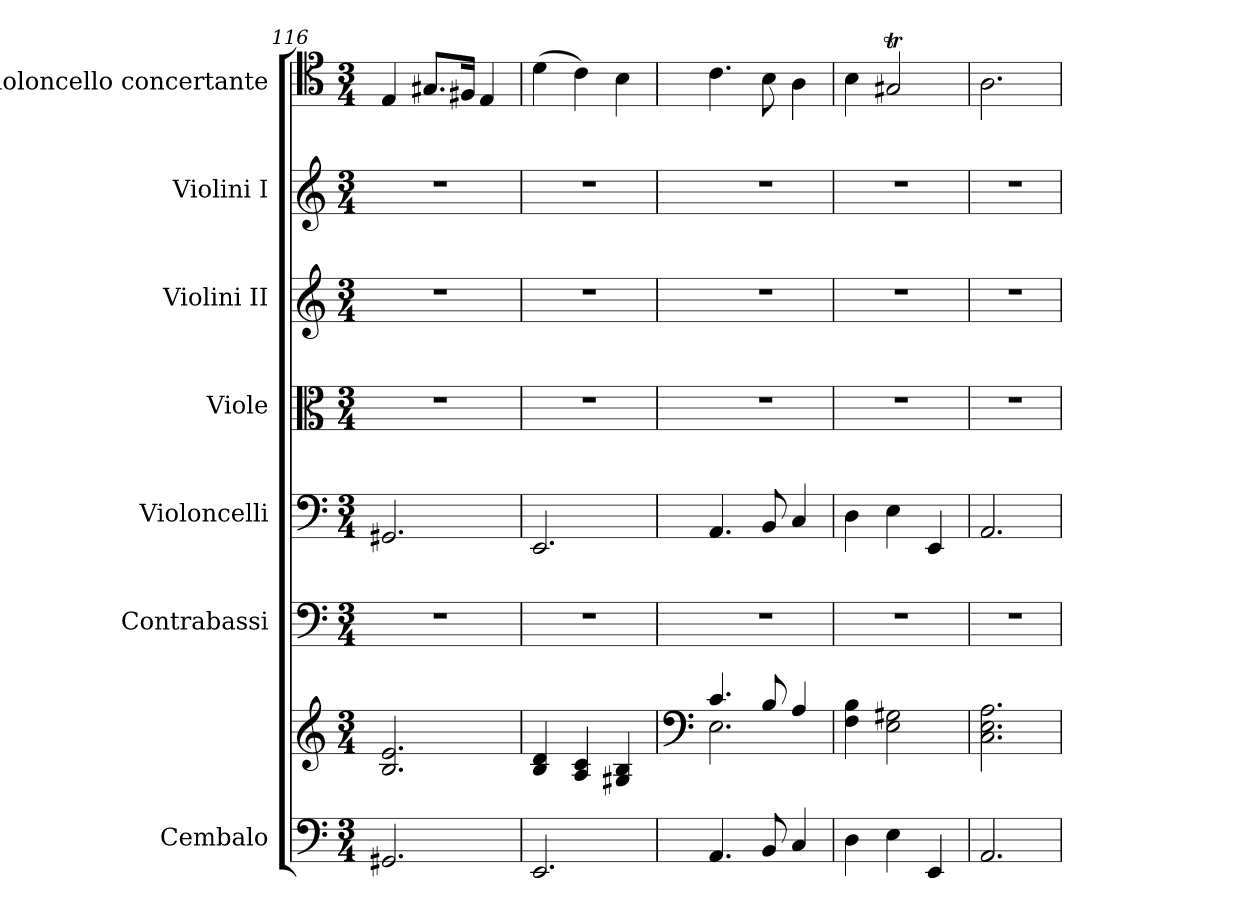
**kern	**kern	**kern	**kern	**kern	**kern	**kern	**kern
*part7	*part7	*part6	*part5	*part4	*part3	*part2	*part1
*staff8	*staff7	*staff6	*staff5	*staff4	*staff3	*staff2	*staff1
*I"Cembalo	*	*I"Contrabassi	*I"Violoncelli	*I"Viole	*I"Violini II	*I"Violini I	*I"Violoncello  concertante
*I'Cbl.	*	*I'Cb.	*I'Vc.	*I'Vle.	*I'Vln. II	*I'Vln. I	*I'Vc.
*clefF4	*clefG2	*clefF4	*clefF4	*clefC3	*clefG2	*clefG2	*clefC4
*	*	*ITrd7c12	*	*	*	*	*
*k[]	*k[]	*k[]	*k[]	*k[]	*k[]	*k[]	*k[]
*M3/4	*M3/4	*M3/4	*M3/4	*M3/4	*M3/4	*M3/4	*M3/4
=116	=116	=116	=116	=116	=116	=116	=116
2.GG#X/	2.B/ 2.e/	2.r	2.GG#X/	2.r	2.r	2.r	4E/
.	.	.	.	.	.	.	8.G#X/L
.	.	.	.	.	.	.	16F#X/Jk
.	.	.	.	.	.	.	4E/
=117	=117	=117	=117	=117	=117	=117	=117
2.EE/	4B/ 4d/	2.r	2.EE/	2.r	2.r	2.r	(>4d\
.	4A/ 4c/	.	.	.	.	.	4c\)
.	4G#X/ 4B/	.	.	.	.	.	4B\
=118	=118	=118	=118	=118	=118	=118	=118
*	*clefF4	*	*	*	*	*	*
*	*^	*	*	*	*	*	*
4.AA/	4.c/	2.E\	2.r	4.AA/	2.r	2.r	2.r	4.c\
8BB/	8B/	.	.	8BB/	.	.	.	8B\
4C/	4A/	.	.	4C/	.	.	.	4A\
*	*v	*v	*	*	*	*	*	*
!!LO:PB:g=z
=119	=119	=119	=119	=119	=119	=119	=119
4D\	4F\ 4B\	2.r	4D\	2.r	2.r	2.r	4B\
4E\	2E\ 2G#X\	.	4E\	.	.	.	2G#Xt/
4EE/	.	.	4EE/	.	.	.	.
=120	=120	=120	=120	=120	=120	=120	=120
2.AA/	2.C\ 2.E\ 2.A\	2.r	2.AA/	2.r	2.r	2.r	2.A\
=	=	=	=	=	=	=	=
*-	*-	*-	*-	*-	*-	*-	*-
